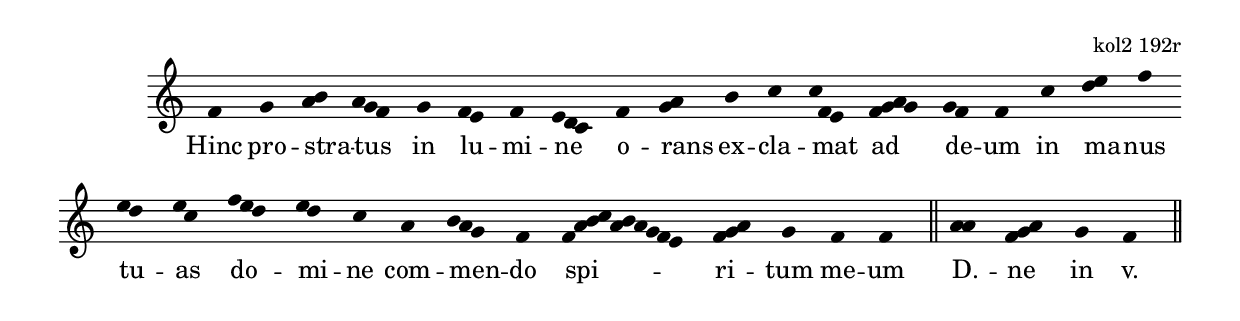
\version "2.19.32"

\include "../lib/synopsis.ily"

\score {
  \transpose c c' {
    \plainchant
    f \bar "" g \melisma { a b } \melisma { a g f } \bar "" g \bar "" \melisma { f e } f \melisma { e d c } \bar "" f \melisma { g a } \bar "" b c' \melisma { c' f e } \bar "" \melisma { f g a g } \bar "" \melisma { g f } \bar "" f \bar "" c' \bar "" \melisma { d' e' } f' \bar "" \melisma { e' d' } \melisma { e' c' } \bar "" \melisma { f' e' d' } \melisma { e' d' } c' \bar "" a \melisma { b a g } \bar "" f \bar "" \melisma { f a b c' a b a g f e } \melisma { f g a } g \bar "" f f \bar "||" \melisma { a a } \melisma { f g a } \bar "" g \bar "" f \bar "||"
  }
  \addlyrics {
    Hinc pro -- stra -- tus in lu -- mi -- ne o -- rans ex -- cla -- mat ad de --  um in ma -- nus tu -- as do -- mi -- ne com -- men --  do spi -- ri -- tum me -- um D. -- ne in v.
  }
  \header {
    fontes = "kol2 192r"
  }
}
